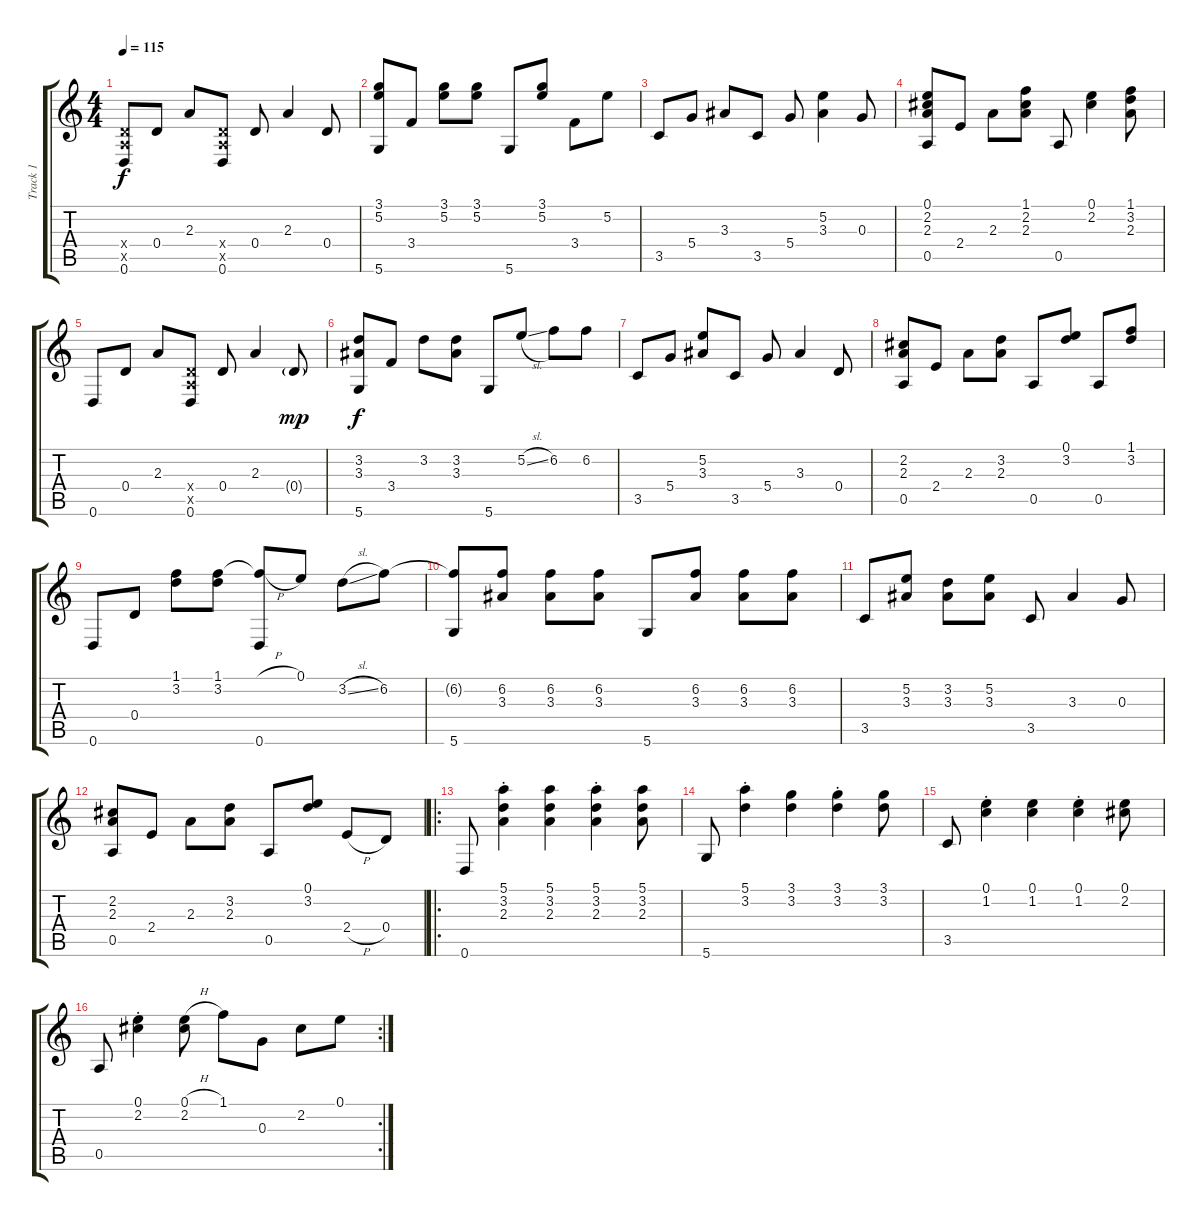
\track ("Track 1" "Track 1") {instrument acousticguitarsteel}
\staff {score tabs}
\tuning (E4 B3 G3 D3 A2 D2) {hide}
\ts (4 4)
\tempo 115
\clef g2
\ks c
(0.4{x} 0.5{x} 0.6).8{dy f} 0.4.8 2.3.8 (0.4{x} 0.5{x} 0.6).8 0.4.8 2.3.4 0.4.8 |
(3.1 5.2 5.6).8 3.4.8 (3.1 5.2).8 (3.1 5.2).8 5.6.8 (3.1 5.2).8 3.4.8 5.2.8 |
3.5.8 5.4.8 3.3.8 3.5.8 5.4.8 (5.2 3.3).4 0.3.8 |
(0.1 2.2 2.3 0.5).8 2.4.8 2.3.8 (1.1 2.2 2.3).8 0.5.8 (0.1 2.2).4 (1.1 3.2 2.3).8 |
0.6.8 0.4.8 2.3.8 (0.4{x} 0.5{x} 0.6).8 0.4.8 2.3.4 0.4{g}.8{dy mp} |
(3.2 3.3 5.6).8{dy f} 3.4.8 3.2.8 (3.2 3.3).8 5.6.8 5.2{sl}.8 6.2.8 6.2.8 |
3.5.8 5.4.8 (5.2 3.3).8 3.5.8 5.4.8 3.3.4 0.4.8 |
(2.2 2.3 0.5).8 2.4.8 2.3.8 (3.2 2.3).8 0.5.8 (0.1 3.2).8 0.5.8 (1.1 3.2).8 |
0.6.8 0.4.8 (1.1 3.2).8 (1.1 3.2).8 (1.1{h t} 0.6).8 0.1.8 3.2{sl}.8 6.2.8 |
(6.2{t} 5.6).8 (6.2 3.3).8 (6.2 3.3).8 (6.2 3.3).8 5.6.8 (6.2 3.3).8 (6.2 3.3).8 (6.2 3.3).8 |
3.5.8 (5.2 3.3).8 (3.2 3.3).8 (5.2 3.3).8 3.5.8 3.3.4 0.3.8 |
(2.2 2.3 0.5).8 2.4.8 2.3.8 (3.2 2.3).8 0.5.8 (0.1 3.2).8 2.4{h}.8 0.4.8 |
\ro
0.6.8 (5.1{st} 3.2{st} 2.3{st}).4 (5.1 3.2 2.3).4 (5.1{st} 3.2{st} 2.3{st}).4 (5.1 3.2 2.3).8 |
5.6.8 (5.1{st} 3.2{st}).4 (3.1 3.2).4 (3.1{st} 3.2{st}).4 (3.1 3.2).8 |
3.5.8 (0.1{st} 1.2{st}).4 (0.1 1.2).4 (0.1{st} 1.2{st}).4 (0.1 2.2).8 |
\rc 2
0.5.8 (0.1{st} 2.2{st}).4 (0.1{h} 2.2).8 1.1.8 0.3.8 2.2.8 0.1.8
